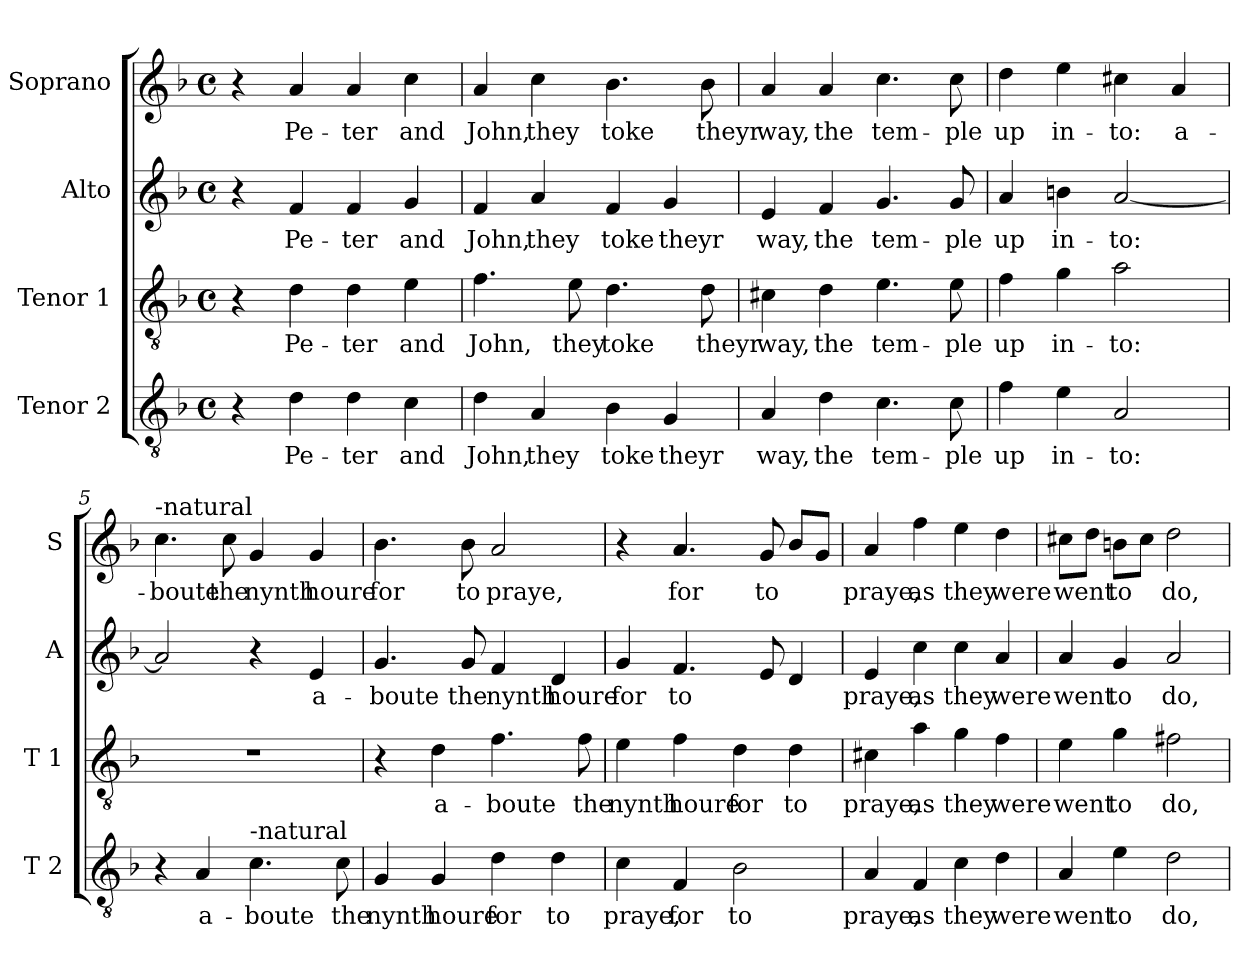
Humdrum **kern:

**kern	**text	**kern	**text	**kern	**text	**kern	**text
*part4	*part4	*part3	*part3	*part2	*part2	*part1	*part1
*staff4	*staff4	*staff3	*staff3	*staff2	*staff2	*staff1	*staff1
*I"Tenor 2	*	*I"Tenor 1	*	*I"Alto	*	*I"Soprano	*
*I'T 2	*	*I'T 1	*	*I'A	*	*I'S	*
*clefGv2	*	*clefGv2	*	*clefG2	*	*clefG2	*
*k[b-]	*	*k[b-]	*	*k[b-]	*	*k[b-]	*
*F:	*	*F:	*	*F:	*	*F:	*
*M4/4	*	*M4/4	*	*M4/4	*	*M4/4	*
*met(c)	*	*met(c)	*	*met(c)	*	*met(c)	*
=1	=1	=1	=1	=1	=1	=1	=1
4r	.	4r	.	4r	.	4r	.
!	!LO:LY:b	!	!LO:LY:b	!	!LO:LY:b	!	!LO:LY:b
4d\	Pe-	4d\	Pe-	4f/	Pe-	4a/	Pe-
!	!LO:LY:b	!	!LO:LY:b	!	!LO:LY:b	!	!LO:LY:b
4d\	-ter	4d\	-ter	4f/	-ter	4a/	-ter
!	!LO:LY:b	!	!LO:LY:b	!	!LO:LY:b	!	!LO:LY:b
4c\	and	4e\	and	4g/	and	4cc\	and
=2	=2	=2	=2	=2	=2	=2	=2
!	!LO:LY:b	!	!LO:LY:b	!	!LO:LY:b	!	!LO:LY:b
4d\	John,	4.f\	John,	4f/	John,	4a/	John,
!	!LO:LY:b	!	!	!	!LO:LY:b	!	!LO:LY:b
4A/	they	.	.	4a/	they	4cc\	they
!	!	!	!LO:LY:b	!	!	!	!
.	.	8e\	they	.	.	.	.
!	!LO:LY:b	!	!LO:LY:b	!	!LO:LY:b	!	!LO:LY:b
4B-\	toke	4.d\	toke	4f/	toke	4.b-\	toke
!	!LO:LY:b	!	!	!	!LO:LY:b	!	!
4G/	theyr	.	.	4g/	theyr	.	.
!	!	!	!LO:LY:b	!	!	!	!LO:LY:b
.	.	8d\	theyr	.	.	8b-\	theyr
=3	=3	=3	=3	=3	=3	=3	=3
!	!LO:LY:b	!	!LO:LY:b	!	!LO:LY:b	!	!LO:LY:b
4A/	way,	4c#X\	way,	4e/	way,	4a/	way,
!	!LO:LY:b	!	!LO:LY:b	!	!LO:LY:b	!	!LO:LY:b
4d\	the	4d\	the	4f/	the	4a/	the
!	!LO:LY:b	!	!LO:LY:b	!	!LO:LY:b	!	!LO:LY:b
4.c\	tem-	4.e\	tem-	4.g/	tem-	4.cc\	tem-
!	!LO:LY:b	!	!LO:LY:b	!	!LO:LY:b	!	!LO:LY:b
8c\	-ple	8e\	-ple	8g/	-ple	8cc\	-ple
!!LO:LB:g=z
=4	=4	=4	=4	=4	=4	=4	=4
!	!LO:LY:b	!	!LO:LY:b	!	!LO:LY:b	!	!LO:LY:b
4f\	up	4f\	up	4a/	up	4dd\	up
!	!LO:LY:b	!	!LO:LY:b	!	!LO:LY:b	!	!LO:LY:b
4e\	in-	4g\	in-	4bn\	in-	4ee\	in-
!	!LO:LY:b	!	!LO:LY:b	!	!LO:LY:b	!	!LO:LY:b
2A/	-to:	2a\	-to:	[2a/	-to:	4cc#X\	-to:
!	!	!	!	!	!	!	!LO:LY:b
.	.	.	.	.	.	4a/	a-
=5	=5	=5	=5	=5	=5	=5	=5
!	!	!	!	!	!	!LO:TX:a:t=-natural	!
!	!	!	!	!	!	!	!LO:LY:b
4r	.	1r	.	2a/]	.	4.cc\	-boute
!	!LO:LY:b	!	!	!	!	!	!
4A/	a-	.	.	.	.	.	.
!	!	!	!	!	!	!	!LO:LY:b
.	.	.	.	.	.	8cc\	the
!LO:TX:a:t=-natural	!	!	!	!	!	!	!
!	!LO:LY:b	!	!	!	!	!	!LO:LY:b
4.c\	-boute	.	.	4r	.	4g/	nynth
!	!	!	!	!	!LO:LY:b	!	!LO:LY:b
.	.	.	.	4e/	a-	4g/	houre
!	!LO:LY:b	!	!	!	!	!	!
8c\	the	.	.	.	.	.	.
=6	=6	=6	=6	=6	=6	=6	=6
!	!LO:LY:b	!	!	!	!LO:LY:b	!	!LO:LY:b
4G/	nynth	4r	.	4.g/	-boute	4.b-\	for
!	!LO:LY:b	!	!LO:LY:b	!	!	!	!
4G/	houre	4d\	a-	.	.	.	.
!	!	!	!	!	!LO:LY:b	!	!LO:LY:b
.	.	.	.	8g/	the	8b-\	to
!	!LO:LY:b	!	!LO:LY:b	!	!LO:LY:b	!	!LO:LY:b
4d\	for	4.f\	-boute	4f/	nynth	2a/	praye,
!	!LO:LY:b	!	!	!	!LO:LY:b	!	!
4d\	to	.	.	4d/	houre	.	.
!	!	!	!LO:LY:b	!	!	!	!
.	.	8f\	the	.	.	.	.
=7	=7	=7	=7	=7	=7	=7	=7
!	!LO:LY:b	!	!LO:LY:b	!	!LO:LY:b	!	!
4c\	praye,	4e\	nynth	4g/	for	4r	.
!	!LO:LY:b	!	!LO:LY:b	!	!LO:LY:b	!	!LO:LY:b
4F/	for	4f\	houre	4.f/	to	4.a/	for
!	!LO:LY:b	!	!LO:LY:b	!	!	!	!
2B-\	to	4d\	for	.	.	.	.
!	!	!	!	!	!	!	!LO:LY:b
.	.	.	.	8e/	.	8g/	to
!	!	!	!LO:LY:b	!	!	!	!
.	.	4d\	to	4d/	.	8b-/L	.
.	.	.	.	.	.	8g/J	.
!!LO:LB:g=z
=8	=8	=8	=8	=8	=8	=8	=8
!	!LO:LY:b	!	!LO:LY:b	!	!LO:LY:b	!	!LO:LY:b
4A/	praye,	4c#X\	praye,	4e/	praye,	4a/	praye,
!	!LO:LY:b	!	!LO:LY:b	!	!LO:LY:b	!	!LO:LY:b
4F/	as	4a\	as	4cc\	as	4ff\	as
!	!LO:LY:b	!	!LO:LY:b	!	!LO:LY:b	!	!LO:LY:b
4c\	they	4g\	they	4cc\	they	4ee\	they
!	!LO:LY:b	!	!LO:LY:b	!	!LO:LY:b	!	!LO:LY:b
4d\	were	4f\	were	4a/	were	4dd\	were
=9	=9	=9	=9	=9	=9	=9	=9
!	!LO:LY:b	!	!LO:LY:b	!	!LO:LY:b	!	!LO:LY:b
4A/	went	4e\	went	4a/	went	8cc#X\L	went
.	.	.	.	.	.	8dd\J	.
!	!LO:LY:b	!	!LO:LY:b	!	!LO:LY:b	!	!LO:LY:b
4e\	to	4g\	to	4g/	to	8bn\L	to
.	.	.	.	.	.	8cc#\J	.
!	!LO:LY:b	!	!LO:LY:b	!	!LO:LY:b	!	!LO:LY:b
2d\	do,	2f#X\	do,	2a/	do,	2dd\	do,
=	=	=	=	=	=	=	=
*-	*-	*-	*-	*-	*-	*-	*-
